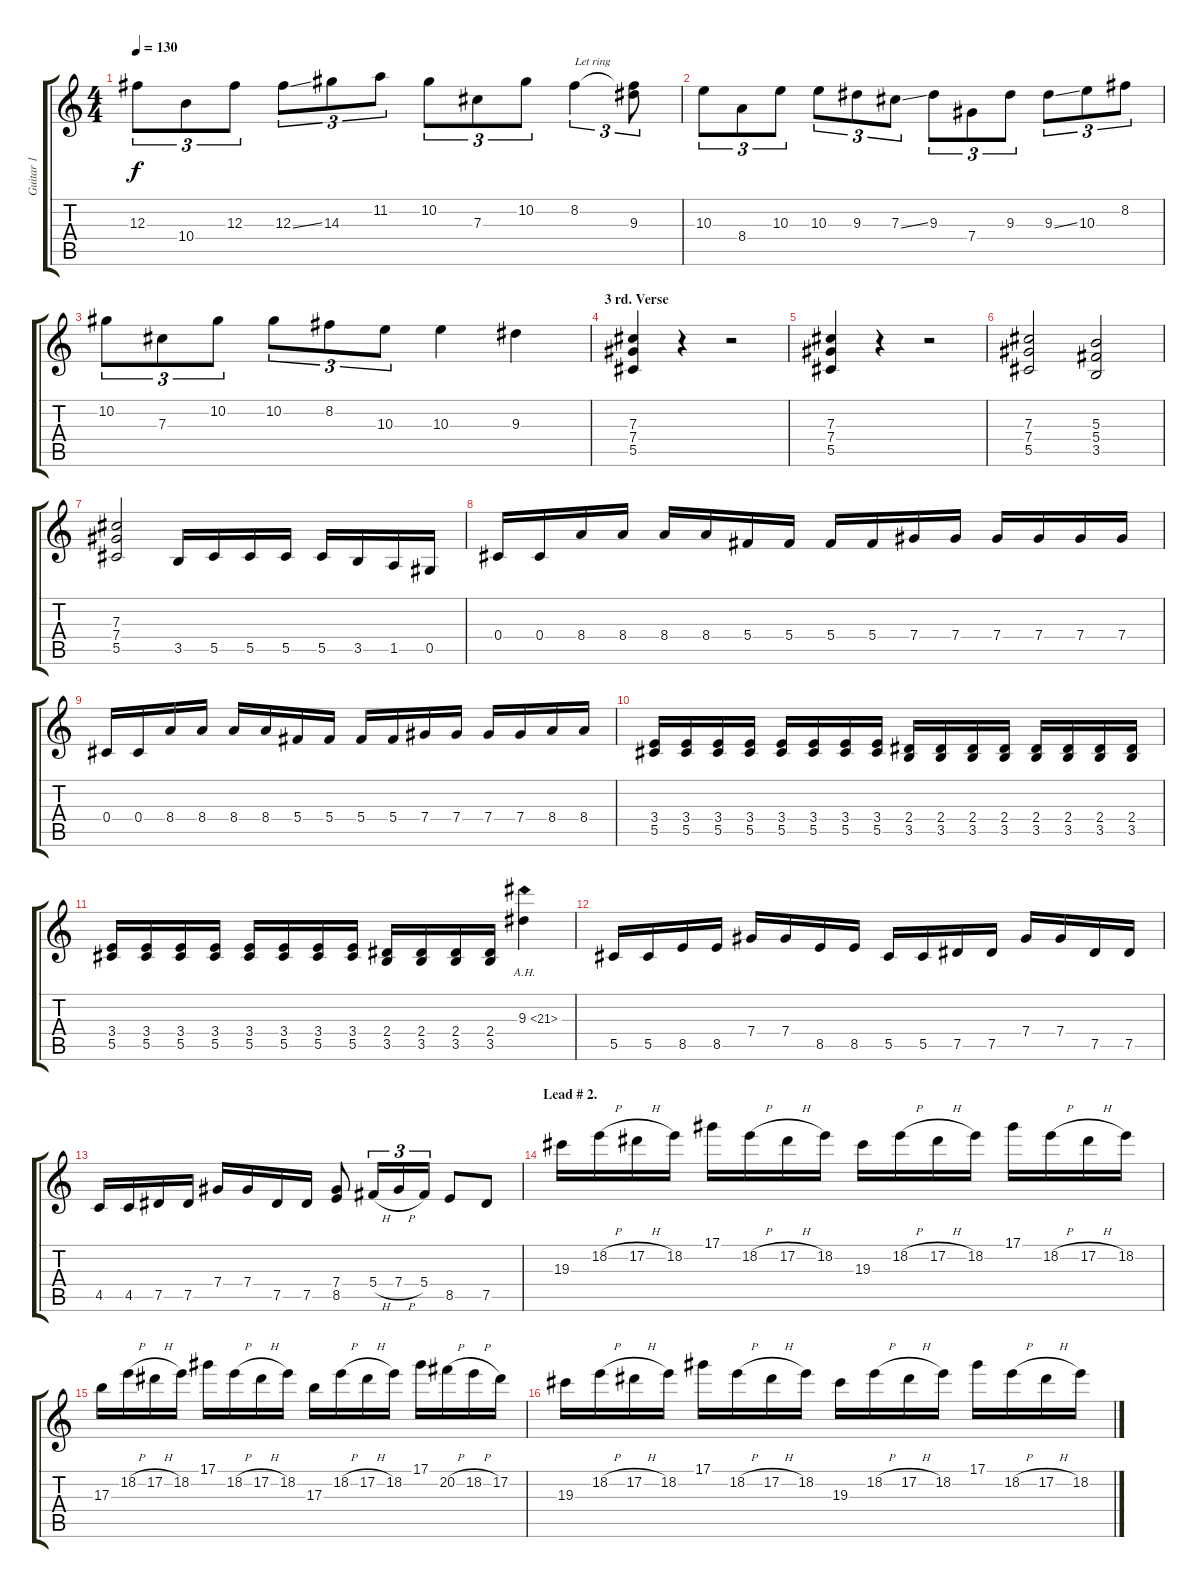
\track ("Guitar 1" "Guitar 1") {instrument distortionguitar}
\staff {score tabs}
\tuning (Eb4 Bb3 Gb3 Db3 Ab2 Eb2) {hide}
\ts (4 4)
\tempo 130
\clef g2
\ks c
12.3.8{tu (3 2) dy f} 10.4.8{tu (3 2)} 12.3.8{tu (3 2)} 12.3{ss}.8{tu (3 2)} 14.3.8{tu (3 2)} 11.2.8{tu (3 2)} 10.2.8{tu (3 2)} 7.3.8{tu (3 2)} 10.2.8{tu (3 2)} 8.2.4{tu (3 2) txt "Let ring"} (8.2{t} 9.3).8{tu (3 2)} |
10.3.8{tu (3 2)} 8.4.8{tu (3 2)} 10.3.8{tu (3 2)} 10.3.8{tu (3 2)} 9.3.8{tu (3 2)} 7.3{ss}.8{tu (3 2)} 9.3.8{tu (3 2)} 7.4.8{tu (3 2)} 9.3.8{tu (3 2)} 9.3{ss}.8{tu (3 2)} 10.3.8{tu (3 2)} 8.2.8{tu (3 2)} |
10.2.8{tu (3 2)} 7.3.8{tu (3 2)} 10.2.8{tu (3 2)} 10.2.8{tu (3 2)} 8.2.8{tu (3 2)} 10.3.8{tu (3 2)} 10.3.4 9.3.4 |
\section ("" "3 rd. Verse")
(7.3 7.4 5.5).4 r.4 r.2 |
(7.3 7.4 5.5).4 r.4 r.2 |
(7.3 7.4 5.5).2 (5.3 5.4 3.5).2 |
(7.3 7.4 5.5).2 3.5.16 5.5.16 5.5.16 5.5.16 5.5.16 3.5.16 1.5.16 0.5.16 |
0.4.16 0.4.16 8.4.16 8.4.16 8.4.16 8.4.16 5.4.16 5.4.16 5.4.16 5.4.16 7.4.16 7.4.16 7.4.16 7.4.16 7.4.16 7.4.16 |
0.4.16 0.4.16 8.4.16 8.4.16 8.4.16 8.4.16 5.4.16 5.4.16 5.4.16 5.4.16 7.4.16 7.4.16 7.4.16 7.4.16 8.4.16 8.4.16 |
(3.4 5.5).16 (3.4 5.5).16 (3.4 5.5).16 (3.4 5.5).16 (3.4 5.5).16 (3.4 5.5).16 (3.4 5.5).16 (3.4 5.5).16 (2.4 3.5).16 (2.4 3.5).16 (2.4 3.5).16 (2.4 3.5).16 (2.4 3.5).16 (2.4 3.5).16 (2.4 3.5).16 (2.4 3.5).16 |
(3.4 5.5).16 (3.4 5.5).16 (3.4 5.5).16 (3.4 5.5).16 (3.4 5.5).16 (3.4 5.5).16 (3.4 5.5).16 (3.4 5.5).16 (2.4 3.5).16 (2.4 3.5).16 (2.4 3.5).16 (2.4 3.5).16 9.3{ah 12}.4 |
5.5.16 5.5.16 8.5.16 8.5.16 7.4.16 7.4.16 8.5.16 8.5.16 5.5.16 5.5.16 7.5.16 7.5.16 7.4.16 7.4.16 7.5.16 7.5.16 |
4.5.16 4.5.16 7.5.16 7.5.16 7.4.16 7.4.16 7.5.16 7.5.16 (7.4 8.5).8 5.4{h}.16{tu (3 2)} 7.4{h}.16{tu (3 2)} 5.4.16{tu (3 2)} 8.5.8 7.5.8 |
\section ("" "Lead # 2.")
19.3.16 18.2{h}.16 17.2{h}.16 18.2.16 17.1.16 18.2{h}.16 17.2{h}.16 18.2.16 19.3.16 18.2{h}.16 17.2{h}.16 18.2.16 17.1.16 18.2{h}.16 17.2{h}.16 18.2.16 |
17.3.16 18.2{h}.16 17.2{h}.16 18.2.16 17.1.16 18.2{h}.16 17.2{h}.16 18.2.16 17.3.16 18.2{h}.16 17.2{h}.16 18.2.16 17.1.16 20.2{h}.16 18.2{h}.16 17.2.16 |
19.3.16 18.2{h}.16 17.2{h}.16 18.2.16 17.1.16 18.2{h}.16 17.2{h}.16 18.2.16 19.3.16 18.2{h}.16 17.2{h}.16 18.2.16 17.1.16 18.2{h}.16 17.2{h}.16 18.2.16
